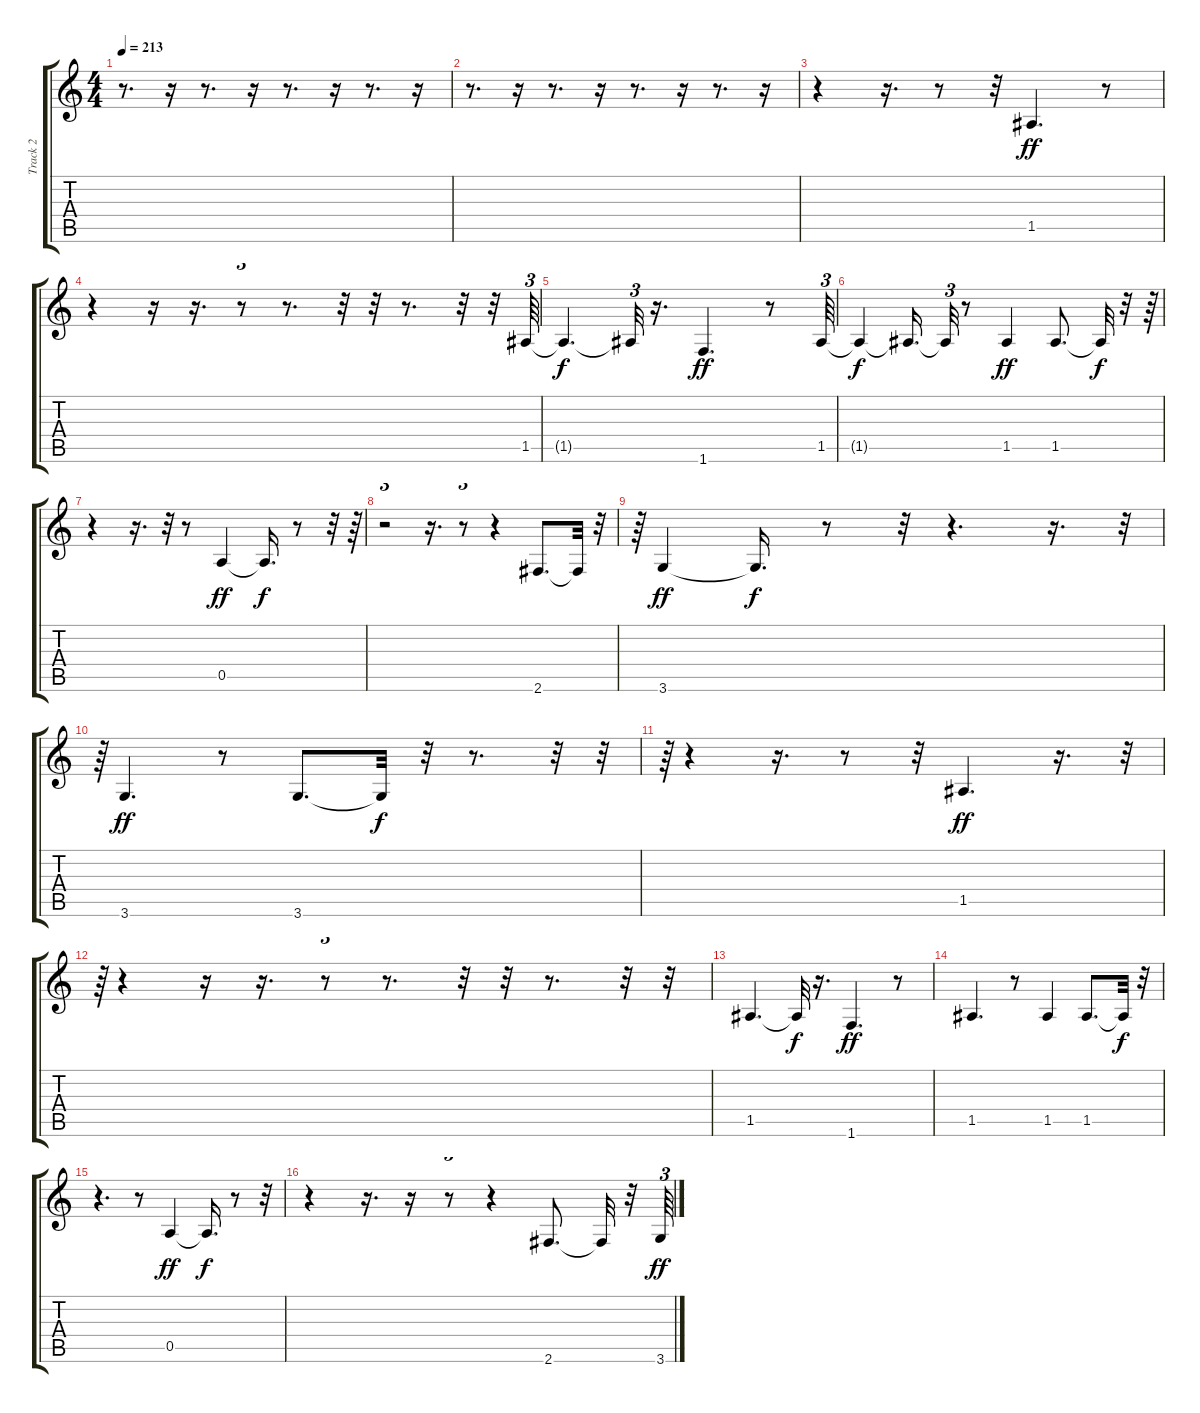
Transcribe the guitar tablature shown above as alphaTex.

\track ("Track 2" "Track 2") {instrument electricbassfinger}
\staff {score tabs}
\tuning (E4 B3 G3 D3 A2 E2) {hide}
\ts (4 4)
\tempo 213
\clef g2
\ks c
r.8{d dy fff} r.16 r.8{d} r.16 r.8{d} r.16 r.8{d} r.16 |
r.8{d} r.16 r.8{d} r.16 r.8{d} r.16 r.8{d} r.16 |
r.4 r.16{d} r.8 r.32 1.5.4{d dy ff} r.8 |
r.4 r.16 r.16{d} r.8{tu (3 2)} r.8{d} r.32 r.32 r.8{d} r.32 r.32 1.5.64{tu (3 2)} |
1.5{t}.4{d dy f} 1.5{t}.32{tu (3 2)} r.16{d} 1.6.4{d dy ff} r.8 1.5.64{tu (3 2)} |
1.5{t}.4{dy f} 1.5{t}.16{d} 1.5{t}.32{tu (3 2)} r.8 1.5.4{dy ff} 1.5.8{d} 1.5{t}.32{dy f} r.32 r.64{tu (3 2)} |
r.4 r.16{d} r.32{tu (3 2)} r.8 0.5.4{dy ff} 0.5{t}.16{d dy f} r.8 r.32 r.64{tu (3 2)} |
r.2{tu (3 2)} r.16{d} r.8{tu (3 2)} r.4 2.6.8{d} 2.6{t}.32 r.32{tu (3 2)} |
r.64{tu (3 2)} 3.6.4{dy ff} 3.6{t}.16{d dy f} r.8 r.32 r.4{d} r.16{d} r.32{tu (3 2)} |
r.64{tu (3 2)} 3.6.4{d dy ff} r.8 3.6.8{d} 3.6{t}.32{dy f} r.32 r.8{d} r.32 r.32{tu (3 2)} |
r.64{tu (3 2)} r.4 r.16{d} r.8 r.32 1.5.4{d dy ff} r.16{d} r.32{tu (3 2)} |
r.64{tu (3 2)} r.4 r.16 r.16{d} r.8{tu (3 2)} r.8{d} r.32 r.32 r.8{d} r.32 r.32 |
1.5.4{d} 1.5{t}.32{dy f} r.16{d} 1.6.4{d dy ff} r.8 |
1.5.4{d} r.8 1.5.4 1.5.8{d} 1.5{t}.32{dy f} r.32 |
r.4{d} r.8 0.5.4{dy ff} 0.5{t}.16{d dy f} r.8 r.32 |
r.4 r.16{d} r.16 r.8{tu (3 2)} r.4 2.6.8{d} 2.6{t}.32 r.32 3.6.64{tu (3 2) dy ff}
